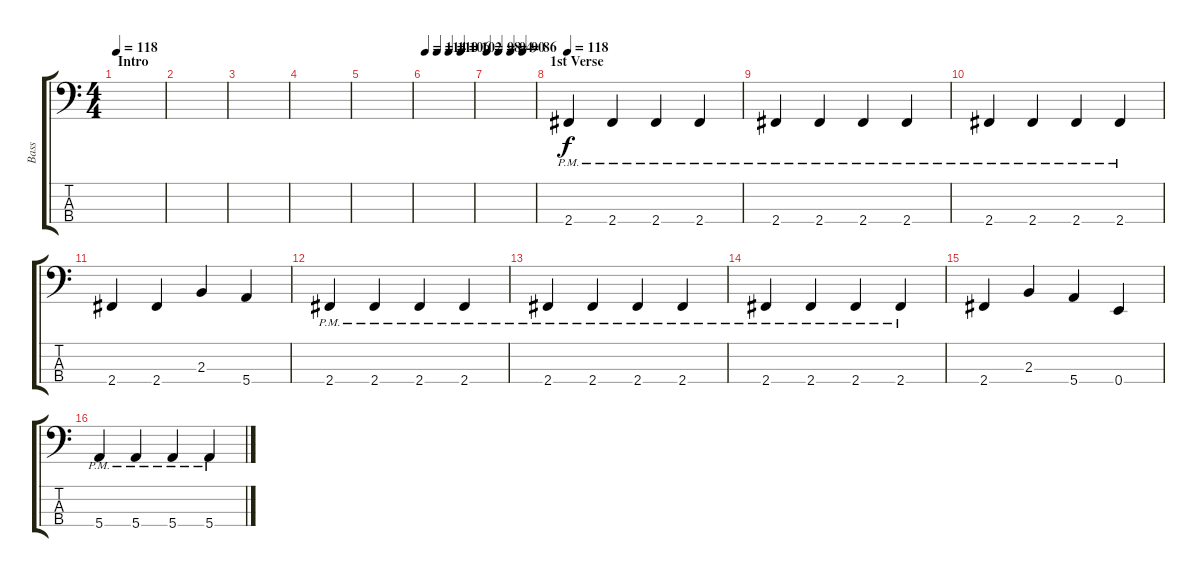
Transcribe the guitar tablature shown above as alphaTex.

\track ("Bass" "Bass") {instrument electricbassfinger}
\staff {score tabs}
\tuning (G2 D2 A1 E1) {hide}
\ts (4 4)
\section ("" "Intro")
\tempo 118
\clef f4
\ks c
|
|
|
|
|
\tempo 114
\tempo (110 0.25)
\tempo (106 0.5)
\tempo (102 0.75)
|
\tempo 98
\tempo (94 0.25)
\tempo (90 0.5)
\tempo (86 0.75)
|
\section ("" "1st Verse")
\tempo 118
2.4{pm}.4 2.4{pm}.4 2.4{pm}.4 2.4{pm}.4 |
2.4{pm}.4 2.4{pm}.4 2.4{pm}.4 2.4{pm}.4 |
2.4{pm}.4 2.4{pm}.4 2.4{pm}.4 2.4{pm}.4 |
2.4.4 2.4.4 2.3.4 5.4.4 |
2.4{pm}.4 2.4{pm}.4 2.4{pm}.4 2.4{pm}.4 |
2.4{pm}.4 2.4{pm}.4 2.4{pm}.4 2.4{pm}.4 |
2.4{pm}.4 2.4{pm}.4 2.4{pm}.4 2.4{pm}.4 |
2.4.4 2.3.4 5.4.4 0.4.4 |
5.4{pm}.4 5.4{pm}.4 5.4{pm}.4 5.4{pm}.4
